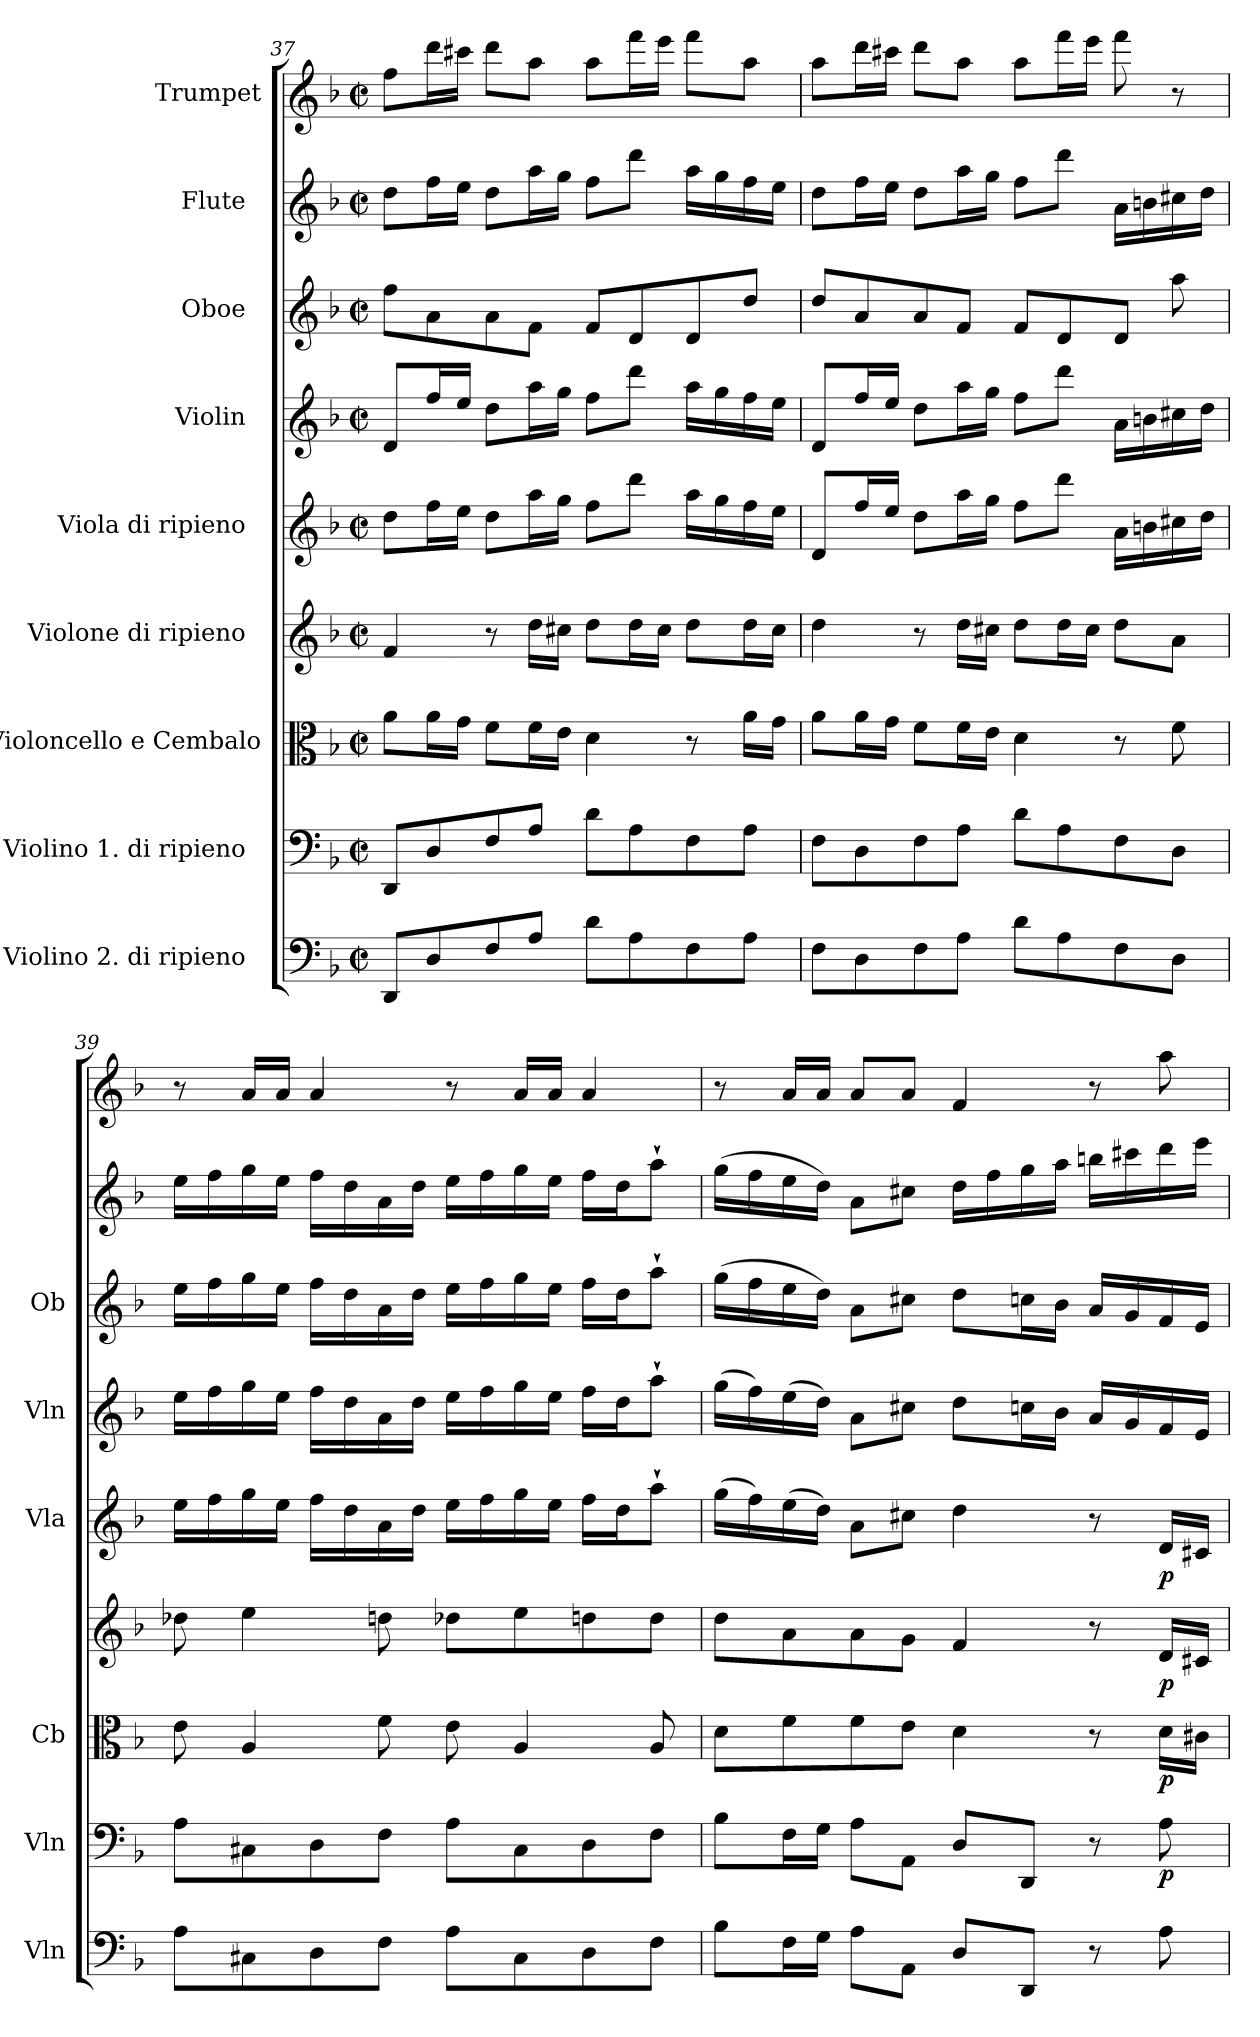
**kern	**kern	**dynam	**kern	**dynam	**kern	**dynam	**kern	**dynam	**kern	**kern	**kern	**kern
*part9	*part8	*part8	*part7	*part7	*part6	*part6	*part5	*part5	*part4	*part3	*part2	*part1
*staff9	*staff8	*staff8	*staff7	*staff7	*staff6	*staff6	*staff5	*staff5	*staff4	*staff3	*staff2	*staff1
*I"Violino 2.  di ripieno  	*I"Violino 1.  di ripieno  	*	*I"Violoncello  e Cembalo	*	*I"Violone  di ripieno  	*	*I"Viola  di ripieno    	*	*I"Violin              	*I"Oboe                	*I"Flute               	*I"Trumpet
*I'Vln	*I'Vln	*	*I'Cb	*	*	*	*I'Vla	*	*I'Vln	*I'Ob	*	*
*clefF4	*clefF4	*	*clefC3	*	*clefG2	*	*clefG2	*	*clefG2	*clefG2	*clefG2	*clefG2
*ITrd7c12	*	*	*	*	*	*	*	*	*	*	*	*
*k[b-]	*k[b-]	*	*k[b-]	*	*k[b-]	*	*k[b-]	*	*k[b-]	*k[b-]	*k[b-]	*k[b-]
*F:	*F:	*	*F:	*	*F:	*	*F:	*	*F:	*F:	*F:	*F:
*M2/2	*M2/2	*	*M2/2	*	*M2/2	*	*M2/2	*	*M2/2	*M2/2	*M2/2	*M2/2
*met(c|)	*met(c|)	*	*met(c|)	*	*met(c|)	*	*met(c|)	*	*met(c|)	*met(c|)	*met(c|)	*met(c|)
=37	=37	=37	=37	=37	=37	=37	=37	=37	=37	=37	=37	=37
8DDD/L	8DD/L	.	8a\L	.	4f/	.	8dd\L	.	8d/L	8ff\L	8dd\L	8ff\L
8DD/	8D/	.	16a\L	.	.	.	16ff\L	.	16ff/L	8a\	16ff\L	16ddd\L
.	.	.	16g\JJ	.	.	.	16ee\JJ	.	16ee/JJ	.	16ee\JJ	16ccc#X\JJ
8FF/	8F/	.	8f\L	.	8r	.	8dd\L	.	8dd\L	8a\	8dd\L	8ddd\L
8AA/J	8A/J	.	16f\L	.	16dd\LL	.	16aa\L	.	16aa\L	8f\J	16aa\L	8aa\J
.	.	.	16e\JJ	.	16cc#X\JJ	.	16gg\JJ	.	16gg\JJ	.	16gg\JJ	.
8D\L	8d\L	.	4d\	.	8dd\L	.	8ff\L	.	8ff\L	8f/L	8ff\L	8aa\L
8AA\	8A\	.	.	.	16dd\L	.	8ddd\J	.	8ddd\J	8d/	8ddd\J	16fff\L
.	.	.	.	.	16cc#\JJ	.	.	.	.	.	.	16eee\JJ
8FF\	8F\	.	8r	.	8dd\L	.	16aa\LL	.	16aa\LL	8d/	16aa\LL	8fff\L
.	.	.	.	.	.	.	16gg\	.	16gg\	.	16gg\	.
8AA\J	8A\J	.	16a\LL	.	16dd\L	.	16ff\	.	16ff\	8dd/J	16ff\	8aa\J
.	.	.	16g\JJ	.	16cc#\JJ	.	16ee\JJ	.	16ee\JJ	.	16ee\JJ	.
=38	=38	=38	=38	=38	=38	=38	=38	=38	=38	=38	=38	=38
8FF\L	8F\L	.	8a\L	.	4dd\	.	8d/L	.	8d/L	8dd/L	8dd\L	8aa\L
8DD\	8D\	.	16a\L	.	.	.	16ff/L	.	16ff/L	8a/	16ff\L	16ddd\L
.	.	.	16g\JJ	.	.	.	16ee/JJ	.	16ee/JJ	.	16ee\JJ	16ccc#X\JJ
8FF\	8F\	.	8f\L	.	8r	.	8dd\L	.	8dd\L	8a/	8dd\L	8ddd\L
8AA\J	8A\J	.	16f\L	.	16dd\LL	.	16aa\L	.	16aa\L	8f/J	16aa\L	8aa\J
.	.	.	16e\JJ	.	16cc#X\JJ	.	16gg\JJ	.	16gg\JJ	.	16gg\JJ	.
8D\L	8d\L	.	4d\	.	8dd\L	.	8ff\L	.	8ff\L	8f/L	8ff\L	8aa\L
8AA\	8A\	.	.	.	16dd\L	.	8ddd\J	.	8ddd\J	8d/	8ddd\J	16fff\L
.	.	.	.	.	16cc#\JJ	.	.	.	.	.	.	16eee\JJ
8FF\	8F\	.	8r	.	8dd\L	.	16a\LL	.	16a\LL	8d/J	16a\LL	8fff\
.	.	.	.	.	.	.	16bn\	.	16bn\	.	16bn\	.
8DD\J	8D\J	.	8f\	.	8a\J	.	16cc#X\	.	16cc#X\	8aa\	16cc#X\	8r
.	.	.	.	.	.	.	16dd\JJ	.	16dd\JJ	.	16dd\JJ	.
=39	=39	=39	=39	=39	=39	=39	=39	=39	=39	=39	=39	=39
8AA\L	8A\L	.	8e\	.	8dd-X\	.	16ee\LL	.	16ee\LL	16ee\LL	16ee\LL	8r
.	.	.	.	.	.	.	16ff\	.	16ff\	16ff\	16ff\	.
8CC#X\	8C#X\	.	4A/	.	4ee\	.	16gg\	.	16gg\	16gg\	16gg\	16a/LL
.	.	.	.	.	.	.	16ee\JJ	.	16ee\JJ	16ee\JJ	16ee\JJ	16a/JJ
8DD\	8D\	.	.	.	.	.	16ff\LL	.	16ff\LL	16ff\LL	16ff\LL	4a/
.	.	.	.	.	.	.	16dd\	.	16dd\	16dd\	16dd\	.
8FF\J	8F\J	.	8f\	.	8ddn\	.	16a\	.	16a\	16a\	16a\	.
.	.	.	.	.	.	.	16dd\JJ	.	16dd\JJ	16dd\JJ	16dd\JJ	.
8AA\L	8A\L	.	8e\	.	8dd-X\L	.	16ee\LL	.	16ee\LL	16ee\LL	16ee\LL	8r
.	.	.	.	.	.	.	16ff\	.	16ff\	16ff\	16ff\	.
8CC#\	8C#\	.	4A/	.	8ee\	.	16gg\	.	16gg\	16gg\	16gg\	16a/LL
.	.	.	.	.	.	.	16ee\JJ	.	16ee\JJ	16ee\JJ	16ee\JJ	16a/JJ
8DD\	8D\	.	.	.	8ddn\	.	16ff\LL	.	16ff\LL	16ff\LL	16ff\LL	4a/
.	.	.	.	.	.	.	16dd\J	.	16dd\J	16dd\J	16dd\J	.
8FF\J	8F\J	.	8A/	.	8dd\J	.	8aa`\J	.	8aa`\J	8aa`\J	8aa`\J	.
=40	=40	=40	=40	=40	=40	=40	=40	=40	=40	=40	=40	=40
8BB-\L	8B-\L	.	8d\L	.	8dd\L	.	(16gg\LL	.	(16gg\LL	(16gg\LL	(16gg\LL	8r
.	.	.	.	.	.	.	16ff\)	.	16ff\)	16ff\	16ff\	.
16FF\L	16F\L	.	8f\	.	8a\	.	(16ee\	.	(16ee\	16ee\	16ee\	16a/LL
16GG\JJ	16G\JJ	.	.	.	.	.	16dd\JJ)	.	16dd\JJ)	16dd\JJ)	16dd\JJ)	16a/JJ
8AA\L	8A\L	.	8f\	.	8a\	.	8a\L	.	8a\L	8a\L	8a\L	8a/L
8AAA\J	8AA\J	.	8e\J	.	8g\J	.	8cc#X\J	.	8cc#X\J	8cc#X\J	8cc#X\J	8a/J
8DD/L	8D/L	.	4d\	.	4f/	.	4dd\	.	8dd\L	8dd\L	16dd\LL	4f/
.	.	.	.	.	.	.	.	.	.	.	16ff\	.
8DDD/J	8DD/J	.	.	.	.	.	.	.	16ccn\L	16ccn\L	16gg\	.
.	.	.	.	.	.	.	.	.	16b-\JJ	16b-\JJ	16aa\JJ	.
8r	8r	.	8r	.	8r	.	8r	.	16a/LL	16a/LL	16bbn\LL	8r
.	.	.	.	.	.	.	.	.	16g/	16g/	16ccc#X\	.
!	!	!LO:DY:b	!	!LO:DY:b	!	!LO:DY:b	!	!LO:DY:b	!	!	!	!
8AA\	8A\	p	16d\LL	p	16d/LL	p	16d/LL	p	16f/	16f/	16ddd\	8aa\
.	.	.	16c#X\JJ	.	16c#X/JJ	.	16c#X/JJ	.	16e/JJ	16e/JJ	16eee\JJ	.
=	=	=	=	=	=	=	=	=	=	=	=	=
*-	*-	*-	*-	*-	*-	*-	*-	*-	*-	*-	*-	*-
